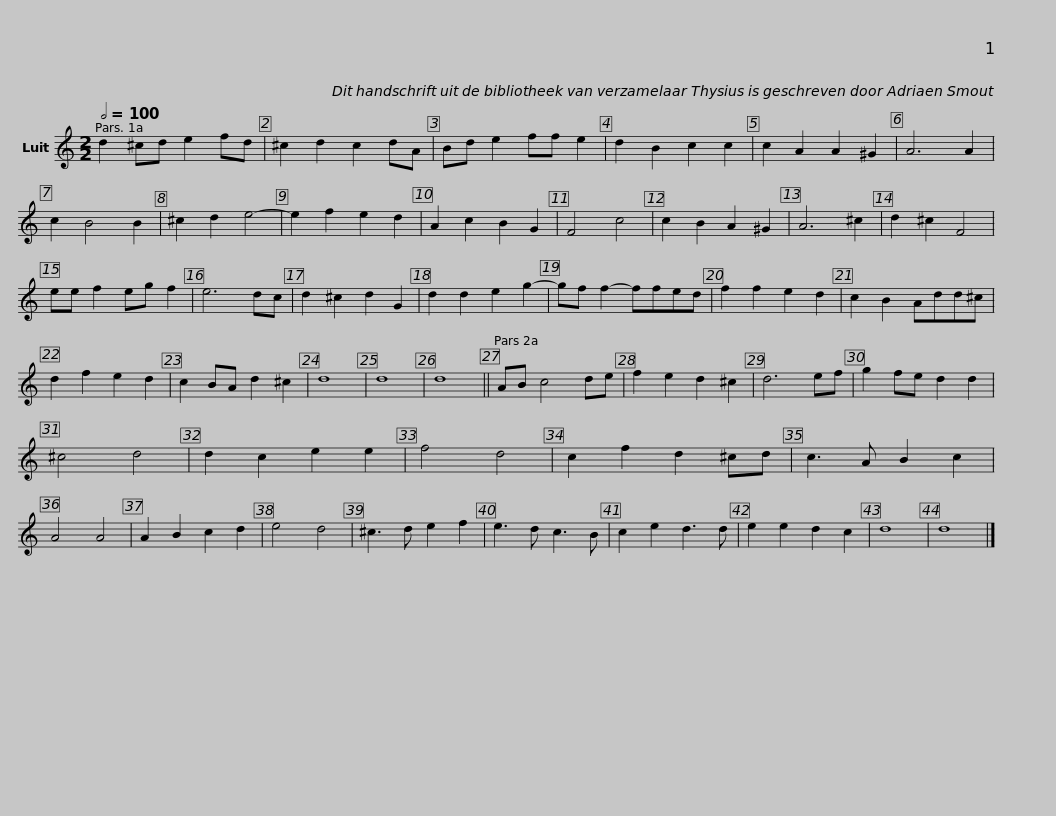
X:1
L:1/8
Q:1/2=100
M:2/2
I:linebreak $
K:C
U:s=!stemless!
V:1 treble
V:1
 d2 ^cd e2 fd | ^c2 d2 c2 dA | Bd e2 ff e2 | d2 B2 c2 c2 | c2 A2 A2 ^G2 | %5
 A6 A2 |$ c2 B4 B2 | ^c2 d2 e4- | e2 f2 e2 d2 | A2 c2 B2 G2 | %10
 F4 c4 | c2 B2 A2 ^G2 | A6 ^c2 |$ d2 ^c2 F4 | ee f2 eg f2 | %15
 e6 dc | d2 ^c2 d2 G2 | d2 d2 e2 g2- | gf f2- ffed |$ f2 f2 e2 d2 | %20
 c2 B2 Add^c | d2 f2 e2 d2 | c2 BA d2 ^c2 | sd8 | sd8 | %25
 sd8 ||$ AB c4 de | f2 e2 d2 ^c2 | d6 ef | g2 fe d2 d2 | %30
 ^c4 d4 | d2 c2 e2 e2 | f4 d4 | c2 f2 d2 ^cd | c3 A B2 c2 | %35
 A4 A4 |$ A2 B2 c2 d2 | e4 d4 | ^c3 d e2 f2 | e3 d c3 B | %40
 c2 e2 d3 d | e2 e2 d2 c2 | sd8 | sd8 |] %44
